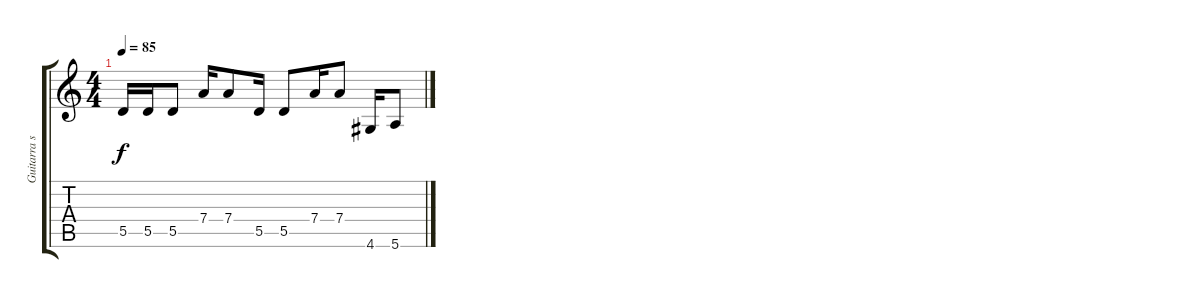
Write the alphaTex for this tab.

\track ("Guitarra solo" "Guitarra s") {instrument overdrivenguitar}
\staff {score tabs}
\tuning (E4 B3 G3 D3 A2 E2) {hide}
\ts (4 4)
\tempo 85
\clef g2
\ks c
5.5.16{dy f} 5.5.16 5.5.8 7.4.16 7.4.8 5.5.16 5.5.8 7.4.16 7.4.8 4.6.16 5.6.8
